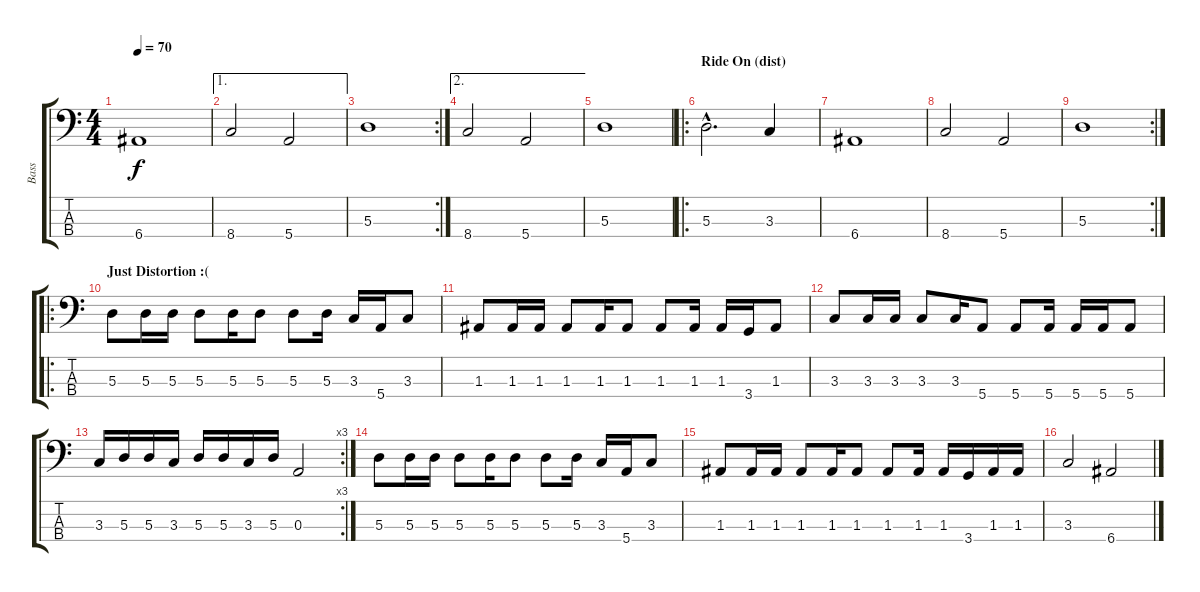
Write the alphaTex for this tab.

\track ("Bass" "Bass") {instrument acousticbass}
\staff {score tabs}
\tuning (G2 D2 A1 E1) {hide}
\ts (4 4)
\tempo 70
\clef f4
\ks c
6.4.1{dy f} |
\ae 1
8.4.2 5.4.2 |
\rc 2
5.3.1 |
\ae 2
8.4.2 5.4.2 |
5.3.1 |
\ro
\section ("" "Ride On (dist)")
5.3{hac}.2{d} 3.3.4 |
6.4.1 |
8.4.2 5.4.2 |
\rc 2
5.3.1 |
\ro
\section ("" "Just Distortion :(")
5.3.8 5.3.16 5.3.16 5.3.8 5.3.16 5.3.8 5.3.8 5.3.16 3.3.16 5.4.16 3.3.8 |
1.3.8 1.3.16 1.3.16 1.3.8 1.3.16 1.3.8 1.3.8 1.3.16 1.3.16 3.4.16 1.3.8 |
3.3.8 3.3.16 3.3.16 3.3.8 3.3.16 5.4.8 5.4.8 5.4.16 5.4.16 5.4.16 5.4.8 |
\rc 3
3.3.16 5.3.16 5.3.16 3.3.16 5.3.16 5.3.16 3.3.16 5.3.16 0.3.2 |
5.3.8 5.3.16 5.3.16 5.3.8 5.3.16 5.3.8 5.3.8 5.3.16 3.3.16 5.4.16 3.3.8 |
1.3.8 1.3.16 1.3.16 1.3.8 1.3.16 1.3.8 1.3.8 1.3.16 1.3.16 3.4.16 1.3.16 1.3.16 |
3.3.2 6.4.2
